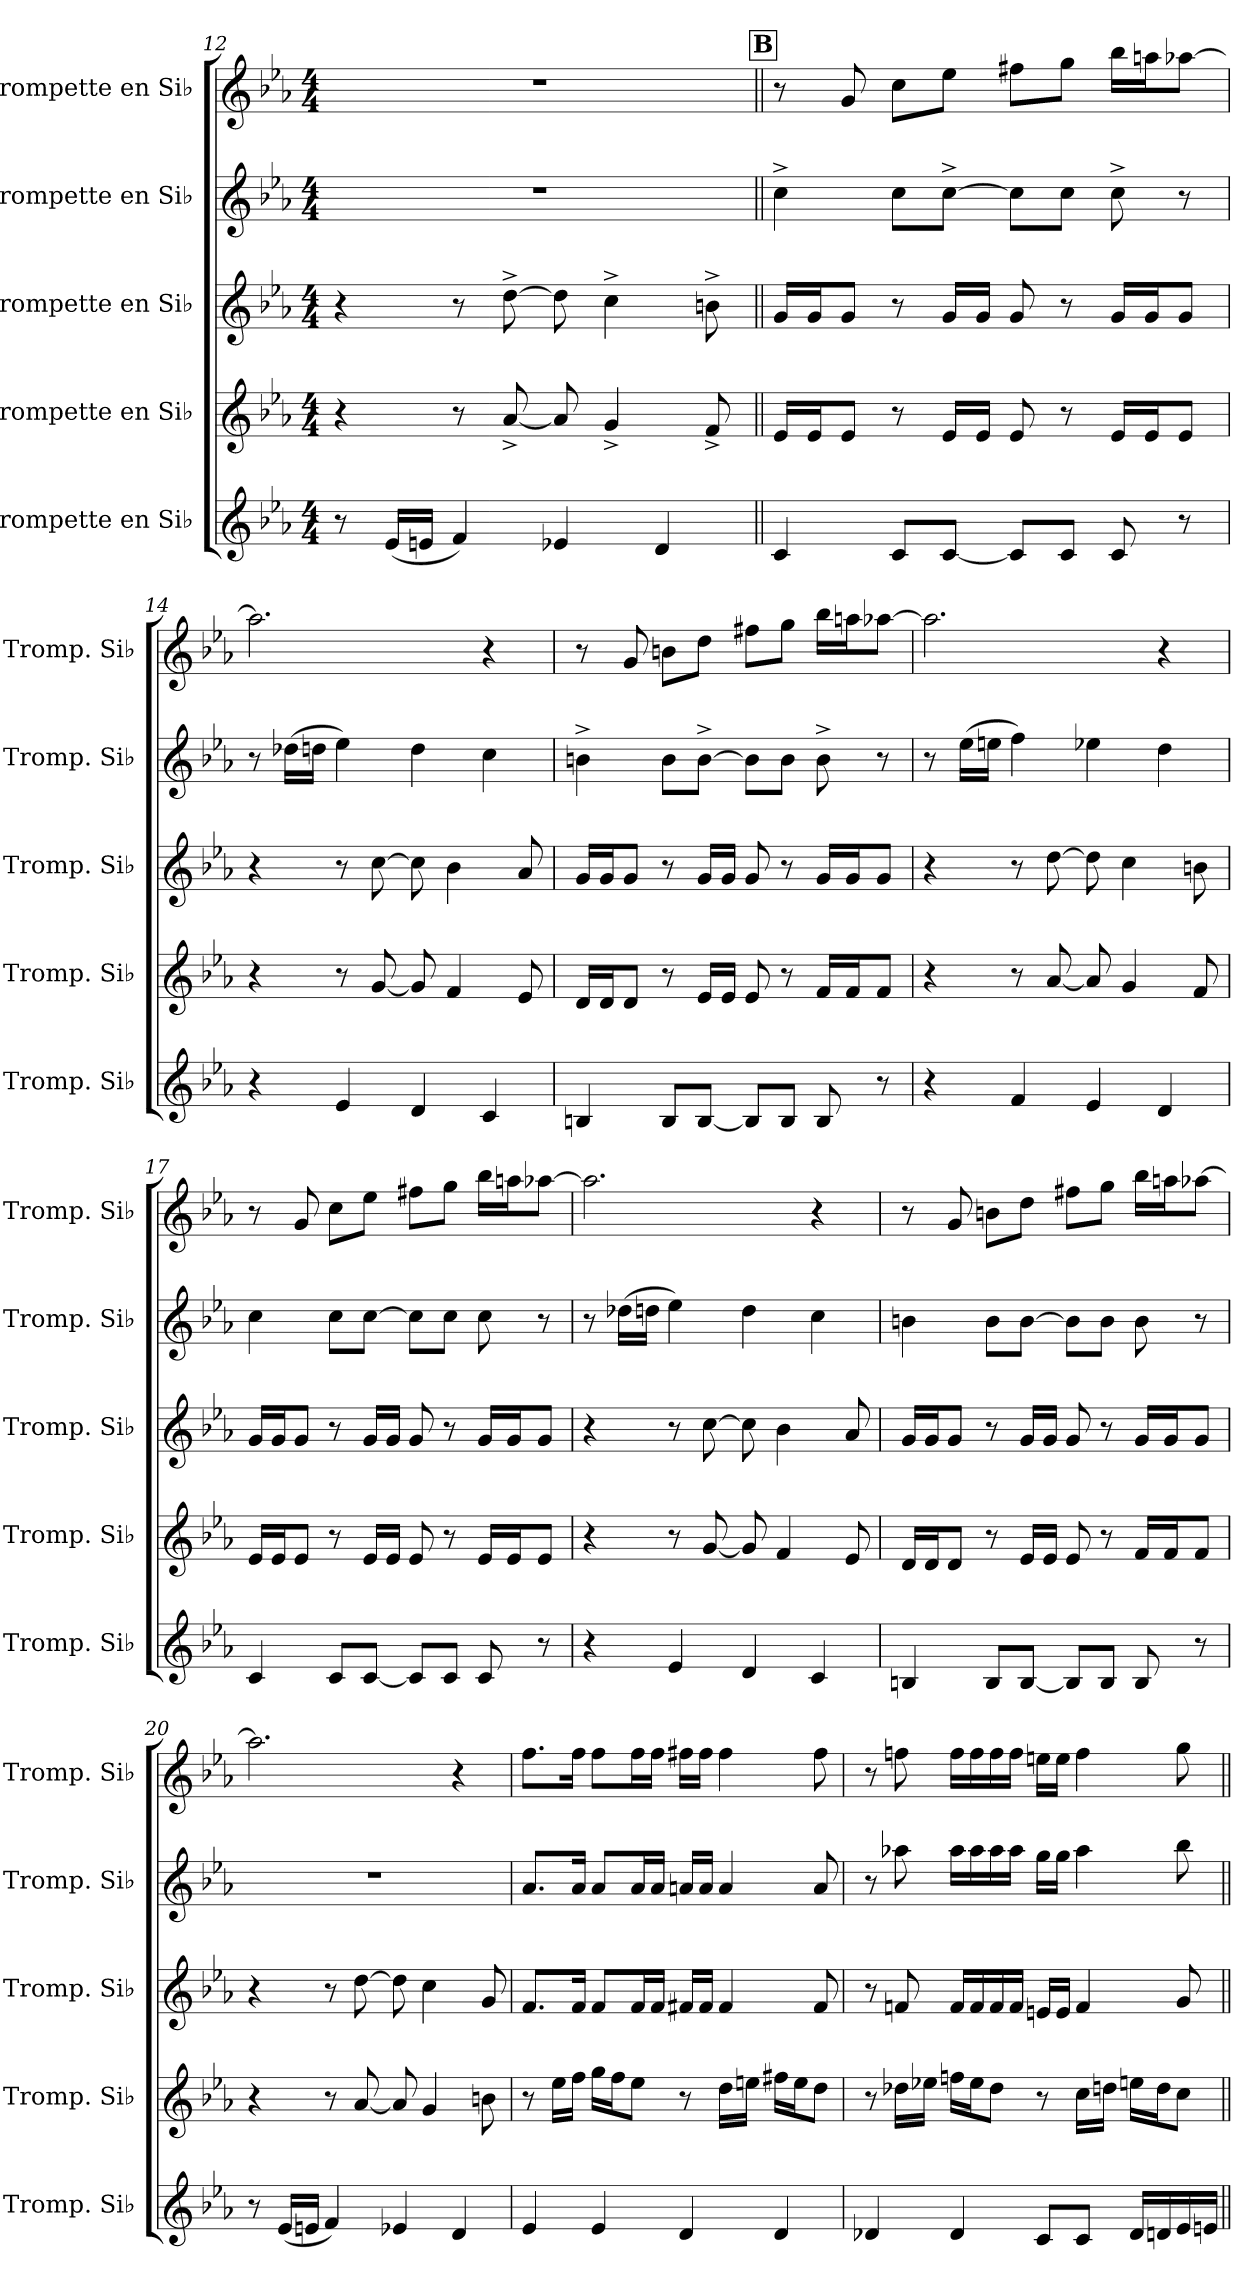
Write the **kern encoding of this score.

**kern	**kern	**kern	**kern	**kern
*part5	*part4	*part3	*part2	*part1
*staff5	*staff4	*staff3	*staff2	*staff1
*I"Trompette en Si♭	*I"Trompette en Si♭	*I"Trompette en Si♭	*I"Trompette en Si♭	*I"Trompette en Si♭
*I'Tromp. Si♭	*I'Tromp. Si♭	*I'Tromp. Si♭	*I'Tromp. Si♭	*I'Tromp. Si♭
*clefG2	*clefG2	*clefG2	*clefG2	*clefG2
*ITrd1c2	*ITrd1c2	*ITrd1c2	*ITrd1c2	*ITrd1c2
*k[b-e-a-d-g-]	*k[b-e-a-d-g-]	*k[b-e-a-d-g-]	*k[b-e-a-d-g-]	*k[b-e-a-d-g-]
*M4/4	*M4/4	*M4/4	*M4/4	*M4/4
=12	=12	=12	=12	=12
8r	4r	4r	1r	1r
(16d-/LL	.	.	.	.
16dn/JJ	.	.	.	.
4e-/)	8r	8r	.	.
.	[8g-^/	[8cc^\	.	.
4d-X/	8g-/]	8cc\]	.	.
.	4f^/	4b-^\	.	.
4c/	.	.	.	.
.	8e-^/	8an^\	.	.
!!LO:REH:place=s1:a:B:fs=14:t=B
=13||	=13||	=13||	=13||	=13||
4B-/	16d-/LL	16f/LL	4b-^\	8r
.	16d-/J	16f/J	.	.
.	8d-/J	8f/J	.	8f/
8B-/L	8r	8r	8b-\L	8b-\L
[8B-/J	16d-/LL	16f/LL	[8b-^\J	8dd-\J
.	16d-/JJ	16f/JJ	.	.
8B-/L]	8d-/	8f/	8b-\L]	8een\L
8B-/J	8r	8r	8b-\J	8ff\J
8B-/	16d-/LL	16f/LL	8b-^\	16aa-\LL
.	16d-/J	16f/J	.	16ggn\J
8r	8d-/J	8f/J	8r	[8gg-X\J
!!LO:PB:g=z
=14	=14	=14	=14	=14
4r	4r	4r	8r	2.gg-\]
.	.	.	(16cc-X\LL	.
.	.	.	16ccn\JJ	.
4d-/	8r	8r	4dd-\)	.
.	[8f/	[8b-\	.	.
4c/	8f/]	8b-\]	4cc\	.
.	4e-/	4a-\	.	.
4B-/	.	.	4b-\	4r
.	8d-/	8g-/	.	.
=15	=15	=15	=15	=15
4An/	16c/LL	16f/LL	4an^\	8r
.	16c/J	16f/J	.	.
.	8c/J	8f/J	.	8f/
8A/L	8r	8r	8a\L	8an\L
[8A/J	16d-/LL	16f/LL	[8a^\J	8cc\J
.	16d-/JJ	16f/JJ	.	.
8A/L]	8d-/	8f/	8a\L]	8een\L
8A/J	8r	8r	8a\J	8ff\J
8A/	16e-/LL	16f/LL	8a^\	16aa-\LL
.	16e-/J	16f/J	.	16ggn\J
8r	8e-/J	8f/J	8r	[8gg-X\J
=16	=16	=16	=16	=16
4r	4r	4r	8r	2.gg-\]
.	.	.	(16dd-\LL	.
.	.	.	16ddn\JJ	.
4e-/	8r	8r	4ee-\)	.
.	[8g-/	[8cc\	.	.
4d-/	8g-/]	8cc\]	4dd-X\	.
.	4f/	4b-\	.	.
4c/	.	.	4cc\	4r
.	8e-/	8an\	.	.
!!LO:LB:g=z
=17	=17	=17	=17	=17
4B-/	16d-/LL	16f/LL	4b-\	8r
.	16d-/J	16f/J	.	.
.	8d-/J	8f/J	.	8f/
8B-/L	8r	8r	8b-\L	8b-\L
[8B-/J	16d-/LL	16f/LL	[8b-\J	8dd-\J
.	16d-/JJ	16f/JJ	.	.
8B-/L]	8d-/	8f/	8b-\L]	8een\L
8B-/J	8r	8r	8b-\J	8ff\J
8B-/	16d-/LL	16f/LL	8b-\	16aa-\LL
.	16d-/J	16f/J	.	16ggn\J
8r	8d-/J	8f/J	8r	[8gg-X\J
=18	=18	=18	=18	=18
4r	4r	4r	8r	2.gg-\]
.	.	.	(16cc-X\LL	.
.	.	.	16ccn\JJ	.
4d-/	8r	8r	4dd-\)	.
.	[8f/	[8b-\	.	.
4c/	8f/]	8b-\]	4cc\	.
.	4e-/	4a-\	.	.
4B-/	.	.	4b-\	4r
.	8d-/	8g-/	.	.
!!LO:PB:g=z
=19	=19	=19	=19	=19
4An/	16c/LL	16f/LL	4an\	8r
.	16c/J	16f/J	.	.
.	8c/J	8f/J	.	8f/
8A/L	8r	8r	8a\L	8an\L
[8A/J	16d-/LL	16f/LL	[8a\J	8cc\J
.	16d-/JJ	16f/JJ	.	.
8A/L]	8d-/	8f/	8a\L]	8een\L
8A/J	8r	8r	8a\J	8ff\J
8A/	16e-/LL	16f/LL	8a\	16aa-\LL
.	16e-/J	16f/J	.	16ggn\J
8r	8e-/J	8f/J	8r	[8gg-X\J
=20	=20	=20	=20	=20
8r	4r	4r	1r	2.gg-\]
(16d-/LL	.	.	.	.
16dn/JJ	.	.	.	.
4e-/)	8r	8r	.	.
.	[8g-/	[8cc\	.	.
4d-X/	8g-/]	8cc\]	.	.
.	4f/	4b-\	.	.
4c/	.	.	.	4r
.	8an\	8f/	.	.
!!LO:LB:g=z
=21	=21	=21	=21	=21
4d-/	8r	8.e-/L	8.g-/L	8.ee-\L
.	16dd-\LL	.	.	.
.	16ee-\JJ	16e-/Jk	16g-/Jk	16ee-\Jk
4d-/	16ff\LL	8e-/L	8g-/L	8ee-\L
.	16ee-\J	.	.	.
.	8dd-\J	16e-/L	16g-/L	16ee-\L
.	.	16e-/JJ	16g-/JJ	16ee-\JJ
4c/	8r	16en/LL	16gn/LL	16een\LL
.	.	16e/JJ	16g/JJ	16ee\JJ
.	16cc\LL	4e/	4g/	4ee\
.	16ddn\JJ	.	.	.
4c/	16een\LL	.	.	.
.	16dd\J	.	.	.
.	8cc\J	8e/	8g/	8ee\
=22	=22	=22	=22	=22
4c-X/	8r	8r	8r	8r
.	16cc-X\LL	8e-X/	8gg-X\	8ee-X\
.	16dd-X\JJ	.	.	.
4c-/	16ee-X\LL	16e-/LL	16gg-\LL	16ee-\LL
.	16dd-\J	16e-/	16gg-\	16ee-\
.	8cc-\J	16e-/	16gg-\	16ee-\
.	.	16e-/JJ	16gg-\JJ	16ee-\JJ
8B-/L	8r	16dn/LL	16ff\LL	16ddn\LL
.	.	16d/JJ	16ff\JJ	16dd\JJ
8B-/J	16b-\LL	4e-/	4gg-\	4ee-\
.	16ccn\JJ	.	.	.
16c-/LL	16ddn\LL	.	.	.
16cn/	16cc\J	.	.	.
16d-/	8b-\J	8f/	8aa-\	8ff\
16dn/JJ	.	.	.	.
=||	=||	=||	=||	=||
*-	*-	*-	*-	*-
